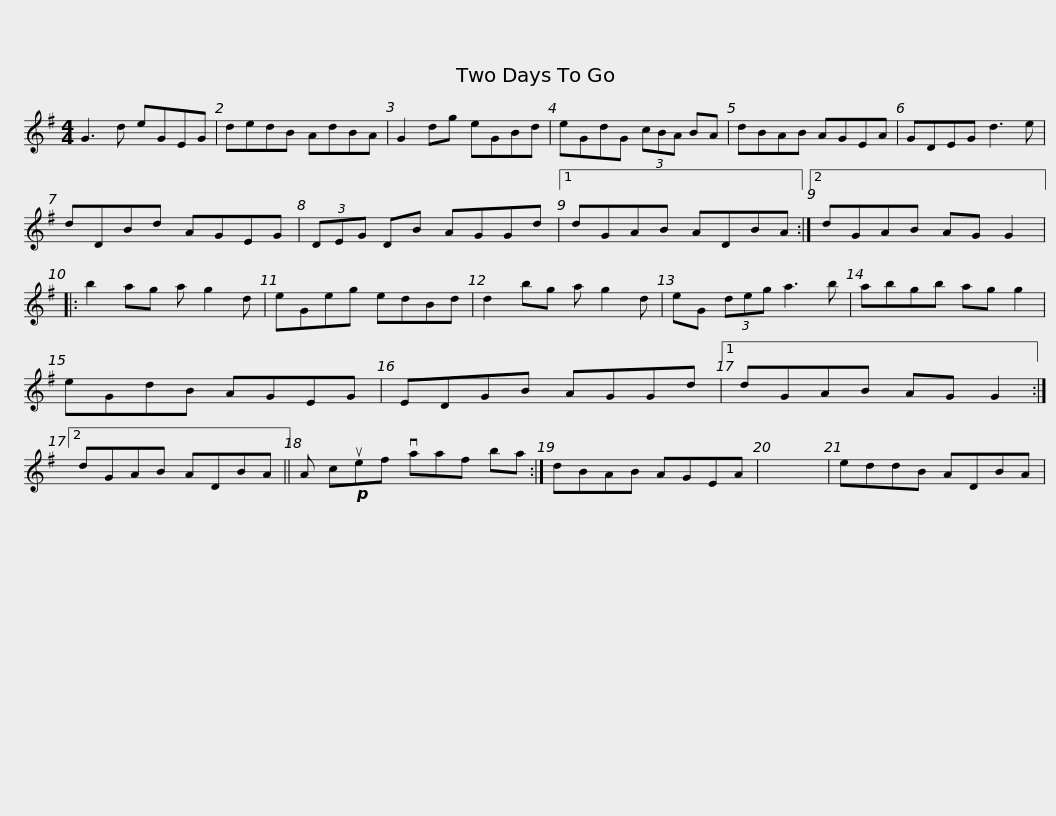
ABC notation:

X:1
L:1/8
M:4/4
I:linebreak $
K:G
V:1 treble
V:1
 G3 d eGEG | dedB AdBA | G2 dg eGBd | eGdG (3cBA BA | dBAB AGEA | %5
 GDEG d3 e |$ dDBd AGEG | (3DEG DB AGGd |1 dGAB ADBA :|2 dGAB AG G2 |: %10
 b2 ag a g2 d |$ eGeg edBd | d2 bg a g2 d | eG (3deg a3 b | abgb ag g2 | %15
 eGdB AGEG |$ EDGB AGGd |1 dGAB AG G2 :|2 dGAB ADBA || A c!p!uef vaaf ba :| %20
 dBAB AGEA | x8 |$ eddB ADBA | %23
